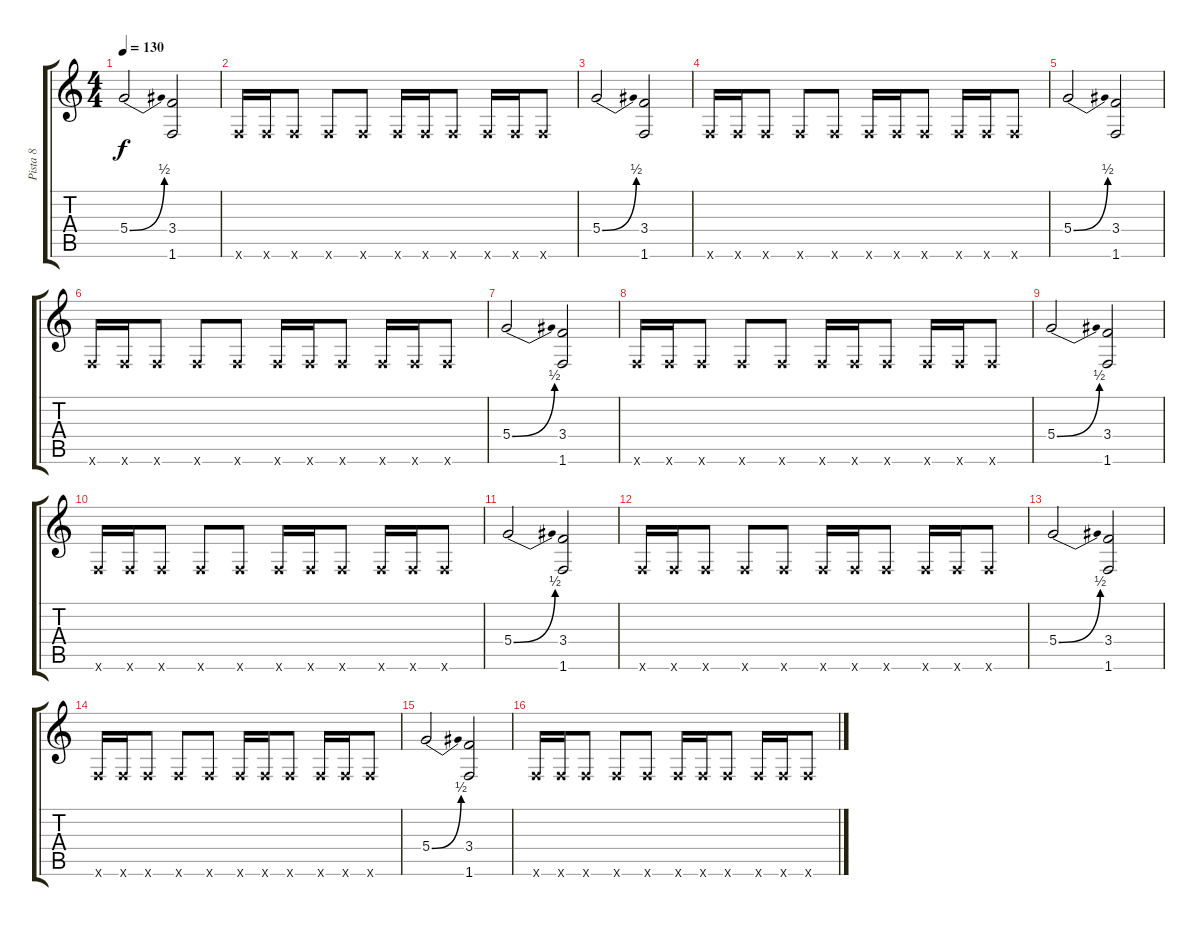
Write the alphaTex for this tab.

\track ("Pista 8" "Pista 8") {instrument distortionguitar}
\staff {score tabs}
\tuning (E4 B3 G3 D3 A2 E2) {hide}
\ts (4 4)
\tempo 130
\clef g2
\ks c
5.4{be (bend 0 0 60 2)}.2{dy f} (3.4 1.6).2 |
1.6{x}.16 1.6{x}.16 1.6{x}.8 1.6{x}.8 1.6{x}.8 1.6{x}.16 1.6{x}.16 1.6{x}.8 1.6{x}.16 1.6{x}.16 1.6{x}.8 |
5.4{be (bend 0 0 60 2)}.2 (3.4 1.6).2 |
1.6{x}.16 1.6{x}.16 1.6{x}.8 1.6{x}.8 1.6{x}.8 1.6{x}.16 1.6{x}.16 1.6{x}.8 1.6{x}.16 1.6{x}.16 1.6{x}.8 |
5.4{be (bend 0 0 60 2)}.2 (3.4 1.6).2 |
1.6{x}.16 1.6{x}.16 1.6{x}.8 1.6{x}.8 1.6{x}.8 1.6{x}.16 1.6{x}.16 1.6{x}.8 1.6{x}.16 1.6{x}.16 1.6{x}.8 |
5.4{be (bend 0 0 60 2)}.2 (3.4 1.6).2 |
1.6{x}.16 1.6{x}.16 1.6{x}.8 1.6{x}.8 1.6{x}.8 1.6{x}.16 1.6{x}.16 1.6{x}.8 1.6{x}.16 1.6{x}.16 1.6{x}.8 |
5.4{be (bend 0 0 60 2)}.2 (3.4 1.6).2 |
1.6{x}.16 1.6{x}.16 1.6{x}.8 1.6{x}.8 1.6{x}.8 1.6{x}.16 1.6{x}.16 1.6{x}.8 1.6{x}.16 1.6{x}.16 1.6{x}.8 |
5.4{be (bend 0 0 60 2)}.2 (3.4 1.6).2 |
1.6{x}.16 1.6{x}.16 1.6{x}.8 1.6{x}.8 1.6{x}.8 1.6{x}.16 1.6{x}.16 1.6{x}.8 1.6{x}.16 1.6{x}.16 1.6{x}.8 |
5.4{be (bend 0 0 60 2)}.2 (3.4 1.6).2 |
1.6{x}.16 1.6{x}.16 1.6{x}.8 1.6{x}.8 1.6{x}.8 1.6{x}.16 1.6{x}.16 1.6{x}.8 1.6{x}.16 1.6{x}.16 1.6{x}.8 |
5.4{be (bend 0 0 60 2)}.2 (3.4 1.6).2 |
1.6{x}.16 1.6{x}.16 1.6{x}.8 1.6{x}.8 1.6{x}.8 1.6{x}.16 1.6{x}.16 1.6{x}.8 1.6{x}.16 1.6{x}.16 1.6{x}.8
